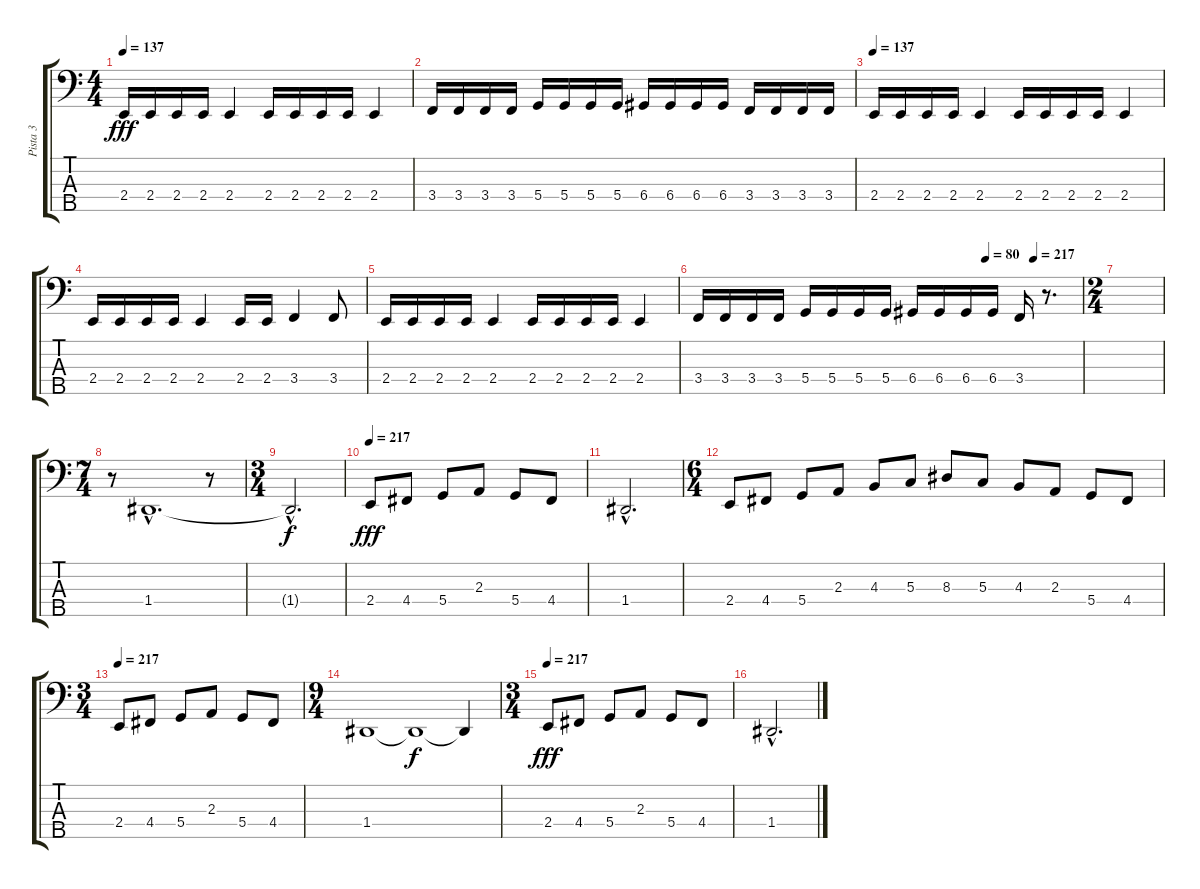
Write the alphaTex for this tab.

\track ("Pista 3" "Pista 3") {instrument slapbass2}
\staff {score tabs}
\tuning (F2 C2 G1 D1 A0) {hide}
\ts (4 4)
\tempo 137
\clef f4
\ks c
2.4.16{dy fff} 2.4.16 2.4.16 2.4.16 2.4.4 2.4.16 2.4.16 2.4.16 2.4.16 2.4.4 |
3.4.16 3.4.16 3.4.16 3.4.16 5.4.16 5.4.16 5.4.16 5.4.16 6.4.16 6.4.16 6.4.16 6.4.16 3.4.16 3.4.16 3.4.16 3.4.16 |
\tempo 137
2.4.16 2.4.16 2.4.16 2.4.16 2.4.4 2.4.16 2.4.16 2.4.16 2.4.16 2.4.4 |
2.4.16 2.4.16 2.4.16 2.4.16 2.4.4 2.4.16 2.4.16 3.4.4 3.4.8 |
2.4.16 2.4.16 2.4.16 2.4.16 2.4.4 2.4.16 2.4.16 2.4.16 2.4.16 2.4.4 |
\tempo (80 0.75)
\tempo (217 0.875)
3.4.16 3.4.16 3.4.16 3.4.16 5.4.16 5.4.16 5.4.16 5.4.16 6.4.16 6.4.16 6.4.16 6.4.16 3.4.16 r.8{d} |
\ts (2 4)
|
\ts (7 4)
r.8 1.4{hac}.1{d} r.8 |
\ts (3 4)
1.4{hac t}.2{d dy f} |
\tempo 217
2.4.8{dy fff} 4.4.8 5.4.8 2.3.8 5.4.8 4.4.8 |
1.4{hac}.2{d} |
\ts (6 4)
2.4.8 4.4.8 5.4.8 2.3.8 4.3.8 5.3.8 8.3.8 5.3.8 4.3.8 2.3.8 5.4.8 4.4.8 |
\ts (3 4)
\tempo 217
2.4.8 4.4.8 5.4.8 2.3.8 5.4.8 4.4.8 |
\ts (9 4)
1.4.1 1.4{t}.1{dy f} 1.4{t}.4 |
\ts (3 4)
\tempo 217
2.4.8{dy fff} 4.4.8 5.4.8 2.3.8 5.4.8 4.4.8 |
1.4{hac}.2{d}
